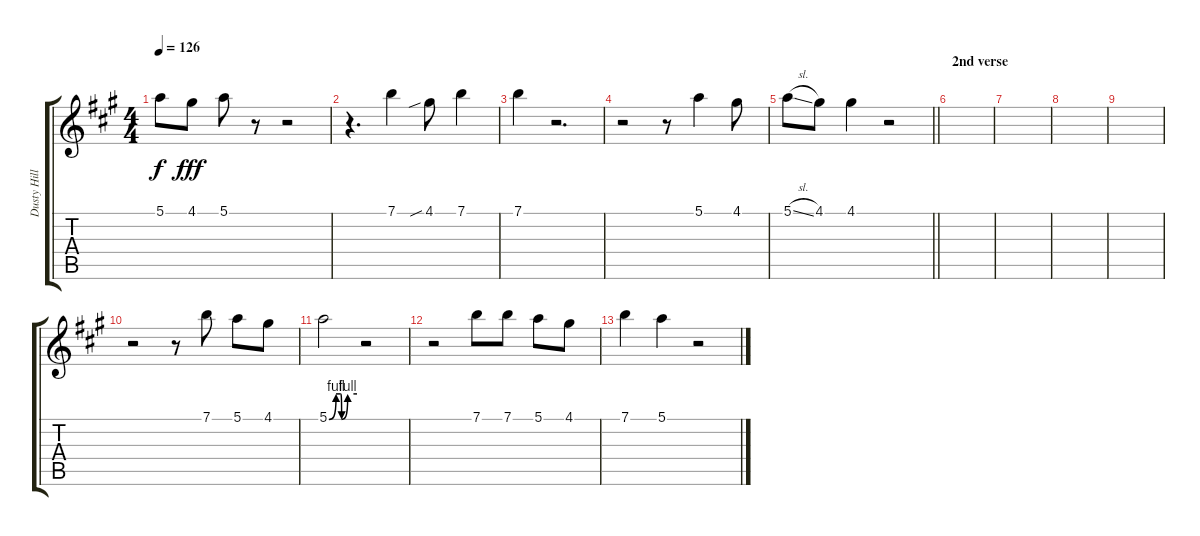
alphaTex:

\track ("Dusty Hill: Backing Vocals" "Dusty Hill") {instrument overdrivenguitar}
\staff {score tabs}
\tuning (E4 B3 G3 D3 A2 E2) {hide}
\ts (4 4)
\tempo 126
\clef g2
\ks a
5.1{t}.8{dy f} 4.1.8{dy fff} 5.1.8 r.8 r.2 |
r.4{d} 7.1.4 4.1{sib}.8 7.1.4 |
7.1.4 r.2{d} |
r.2 r.8 5.1.4 4.1.8 |
\barLineRight lightlight
5.1{sl}.8 4.1.8 4.1.4 r.2 |
\section ("" "2nd verse")
|
|
|
|
r.2 r.8 7.1.8 5.1.8 4.1.8 |
5.1{be (custom 0 0 15 4 25 4 27 0 40 4 60 4)}.2 r.2 |
r.2 7.1.8 7.1.8 5.1.8 4.1.8 |
7.1.4 5.1.4 r.2
